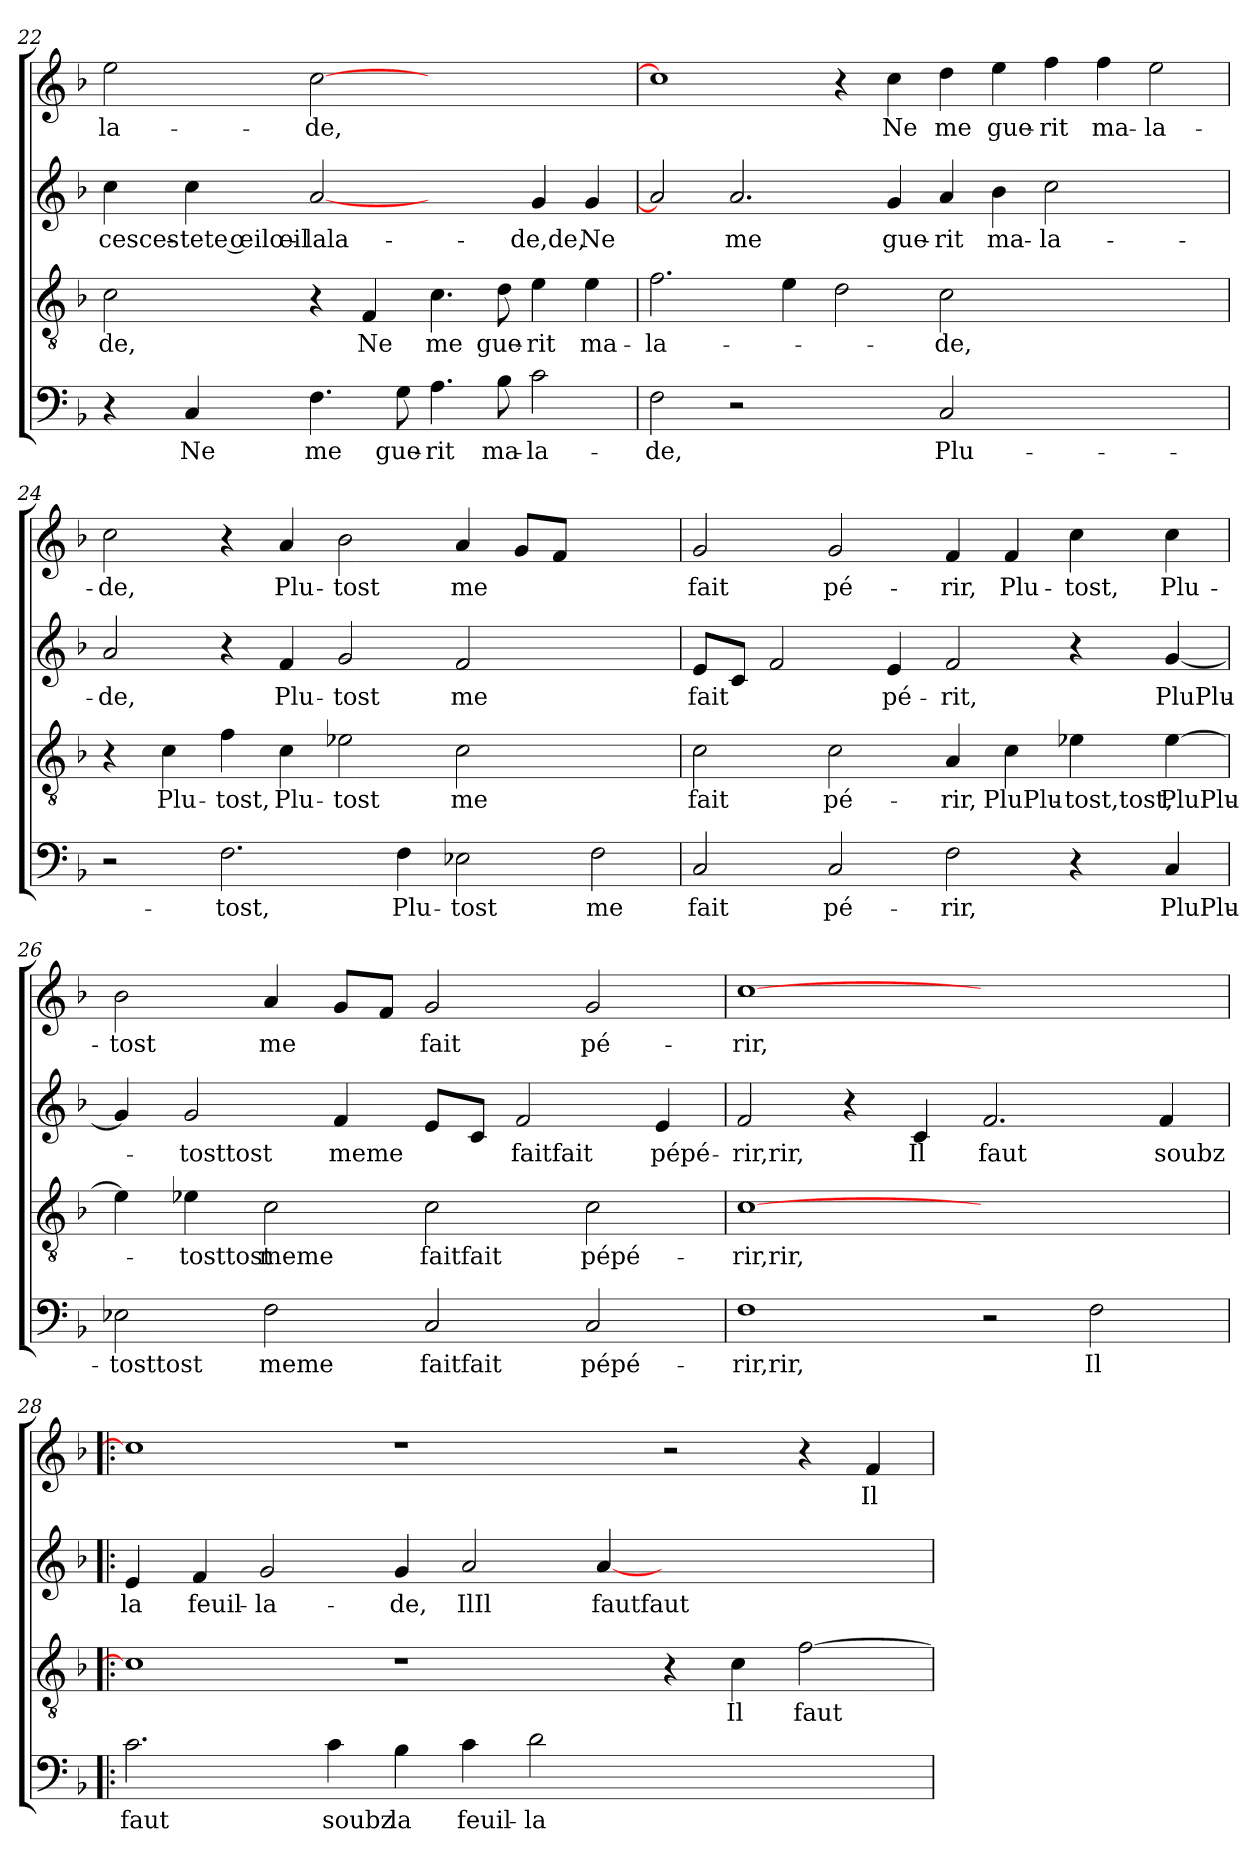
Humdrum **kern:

**kern	**text	**kern	**text	**kern	**text	**kern	**text
*part4	*part4	*part3	*part3	*part2	*part2	*part1	*part1
*staff4	*staff4	*staff3	*staff3	*staff2	*staff2	*staff1	*staff1
!!LO:PB:g=z
*clefF4	*	*clefGv2	*	*clefG2	*	*clefG2	*
*k[b-]	*	*k[b-]	*	*k[b-]	*	*k[b-]	*
=22	=22	=22	=22	=22	=22	=22	=22
4r	.	2c	-de,	4cc	cesces-	2ee	-la-
4C	Ne	.	.	4cc	-tete œilœil-	.	.
4.F	me	4r	.	[2a	-lala-	[2cc	-de,
.	.	4F	Ne	.	.	.	.
8G	gue-	.	.	.	.	.	.
4.A	-rit	4.c	me	2ryy	.	1ryy	.
8B-	ma-	8d	gue-	.	.	.	.
2c	-la-	4e	-rit	4g	-de,de,	.	.
.	.	4e	ma-	4g	Ne	.	.
=23	=23	=23	=23	=23	=23	=23	=23
2F	-de,	2.f	-la-	2a]	.	1cc]	.
2r	.	.	.	2.a	me	.	.
.	.	4e	.	.	.	.	.
2ryy	.	2d	.	.	.	4r	.
.	.	.	.	4g	gue-	4cc	Ne
2C	Plu-	2c	-de,	4a	-rit	4dd	me
.	.	.	.	4b-	ma-	4ee	gue-
1ryy	.	1ryy	.	2cc	-la-	4ff	-rit
.	.	.	.	.	.	4ff	ma-
.	.	.	.	2ryy	.	2ee	-la-
=24	=24	=24	=24	=24	=24	=24	=24
2r	.	4r	.	2a	-de,	2cc	-de,
.	.	4c	Plu-	.	.	.	.
2.F	-tost,	4f	-tost,	4r	.	4r	.
.	.	4c	Plu-	4f	Plu-	4a	Plu-
.	.	2e-X	-tost	2g	-tost	2b-	-tost
4F	Plu-	.	.	.	.	.	.
2E-X	-tost	2c	me	2f	me	4a	me
.	.	.	.	.	.	8gL	.
.	.	.	.	.	.	8fJ	.
2F	me	2ryy	.	2ryy	.	2ryy	.
!!LO:LB:g=z
=25	=25	=25	=25	=25	=25	=25	=25
2C	fait	2c	fait	8eL	fait	2g	fait
.	.	.	.	8cJ	.	.	.
.	.	.	.	2f	.	.	.
2C	pé-	2c	pé-	.	.	2g	pé-
.	.	.	.	4e	pé-	.	.
2F	-rir,	4A	-rir,	2f	-rit,	4f	-rir,
.	.	4c	PluPlu-	.	.	4f	Plu-
4r	.	4e-X	-tost,tost,	4r	.	4cc	-tost,
4C	PluPlu-	[4e-	PluPlu-	[4g	PluPlu-	4cc	Plu-
=26	=26	=26	=26	=26	=26	=26	=26
2E-X	-tosttost	4e-]	.	4g]	.	2b-	-tost
.	.	4e-X	-tosttost	2g	-tosttost	.	.
2F	meme	2c	meme	.	.	4a	me
.	.	.	.	4f	meme	8gL	.
.	.	.	.	.	.	8fJ	.
2C	faitfait	2c	faitfait	8eL	.	2g	fait
.	.	.	.	8cJ	.	.	.
.	.	.	.	2f	faitfait	.	.
2C	pépé-	2c	pépé-	.	.	2g	pé-
.	.	.	.	4e	pépé-	.	.
=27	=27	=27	=27	=27	=27	=27	=27
1F	-rir,rir,	[1c	-rir,rir,	2f	-rir,rir,	[1cc	-rir,
.	.	.	.	4r	.	.	.
.	.	.	.	4c	Il	.	.
2r	.	1ryy	.	2.f	faut	1ryy	.
2F	Il	.	.	.	.	.	.
.	.	.	.	4f	soubz	.	.
!!LO:LB:g=z
=28!|:	=28!|:	=28!|:	=28!|:	=28!|:	=28!|:	=28!|:	=28!|:
2.c	faut	1c]	.	4e	la	1cc]	.
.	.	.	.	4f	feuil-	.	.
.	.	.	.	2g	-la-	.	.
4c	soubz	.	.	.	.	.	.
4B-	la	1r	.	4g	-de,	1r	.
4c	feuil-	.	.	2a	IlIl	.	.
2d	-la-	.	.	.	.	.	.
.	.	.	.	[4a	fautfaut	.	.
1ryy	.	4r	.	1ryy	.	2r	.
.	.	4c	Il	.	.	.	.
.	.	[2f	faut	.	.	4r	.
.	.	.	.	.	.	4f	Il
=	=	=	=	=	=	=	=
*-	*-	*-	*-	*-	*-	*-	*-
